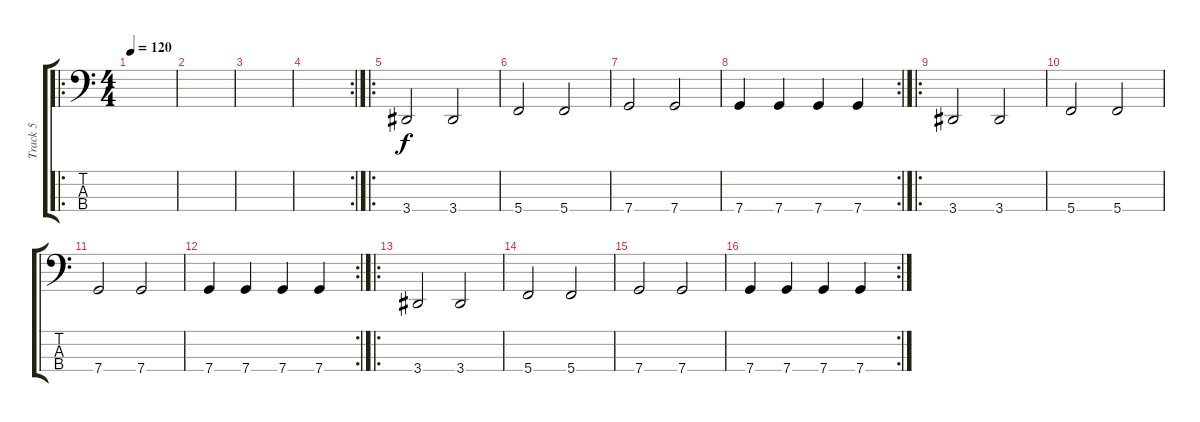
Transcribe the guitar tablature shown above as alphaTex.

\track ("Track 5" "Track 5") {instrument electricbasspick}
\staff {score tabs}
\tuning (Eb2 Bb1 F1 C1) {hide}
\ro
\ts (4 4)
\tempo 120
\clef f4
\ks c
|
|
|
\rc 2
|
\ro
3.4.2 3.4.2 |
5.4.2 5.4.2 |
7.4.2 7.4.2 |
\rc 2
7.4.4 7.4.4 7.4.4 7.4.4 |
\ro
3.4.2 3.4.2 |
5.4.2 5.4.2 |
7.4.2 7.4.2 |
\rc 2
7.4.4 7.4.4 7.4.4 7.4.4 |
\ro
3.4.2 3.4.2 |
5.4.2 5.4.2 |
7.4.2 7.4.2 |
\rc 2
7.4.4 7.4.4 7.4.4 7.4.4
